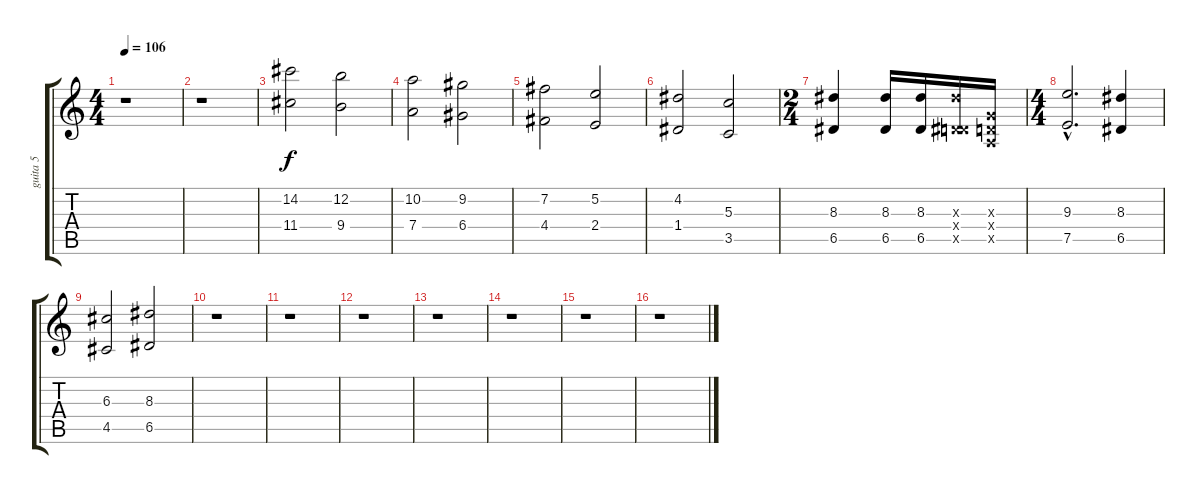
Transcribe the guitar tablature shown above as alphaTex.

\track ("guita 5" "guita 5") {instrument distortionguitar}
\staff {score tabs}
\tuning (E4 B3 G3 D3 A2 E2) {hide}
\ts (4 4)
\tempo 106
\clef g2
\ks c
r.1{dy f} |
r.1 |
(14.2 11.4).2 (12.2 9.4).2 |
(10.2 7.4).2 (9.2 6.4).2 |
(7.2 4.4).2 (5.2 2.4).2 |
(4.2 1.4).2 (5.3 3.5).2 |
\ts (2 4)
(8.3 6.5).4 (8.3 6.5).16 (8.3 6.5).16 (8.3{x} 0.4{x} 6.5{x}).16 (0.3{x} 0.4{x} 0.5{x}).16 |
\ts (4 4)
(9.3{hac} 7.5{hac}).2{d} (8.3 6.5).4 |
(6.3 4.5).2 (8.3 6.5).2 |
r.1 |
r.1 |
r.1 |
r.1 |
r.1 |
r.1 |
r.1
